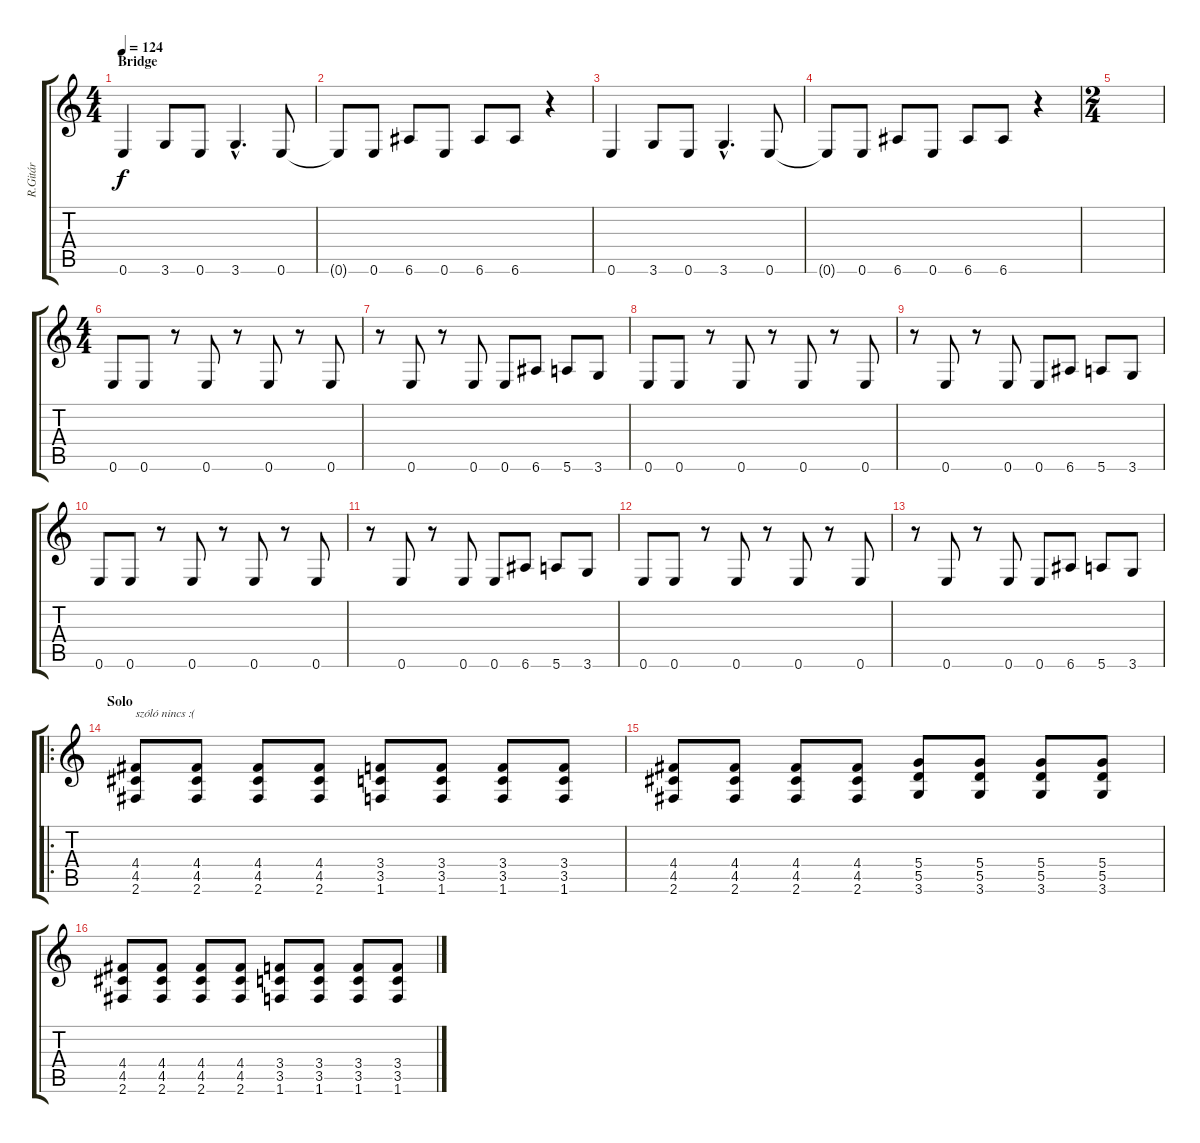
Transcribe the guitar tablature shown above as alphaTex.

\track ("R.Gitár" "R.Gitár") {instrument overdrivenguitar}
\staff {score tabs}
\tuning (E4 B3 G3 D3 A2 E2) {hide}
\ts (4 4)
\section ("" "Bridge")
\tempo 124
\clef g2
\ks c
0.6.4{dy f} 3.6.8 0.6.8 3.6{hac}.4{d} 0.6.8 |
0.6{t}.8 0.6.8 6.6.8 0.6.8 6.6.8 6.6.8 r.4 |
0.6.4 3.6.8 0.6.8 3.6{hac}.4{d} 0.6.8 |
0.6{t}.8 0.6.8 6.6.8 0.6.8 6.6.8 6.6.8 r.4 |
\ts (2 4)
|
\ts (4 4)
0.6.8 0.6.8 r.8 0.6.8 r.8 0.6.8 r.8 0.6.8 |
r.8 0.6.8 r.8 0.6.8 0.6.8 6.6.8 5.6.8 3.6.8 |
0.6.8 0.6.8 r.8 0.6.8 r.8 0.6.8 r.8 0.6.8 |
r.8 0.6.8 r.8 0.6.8 0.6.8 6.6.8 5.6.8 3.6.8 |
0.6.8 0.6.8 r.8 0.6.8 r.8 0.6.8 r.8 0.6.8 |
r.8 0.6.8 r.8 0.6.8 0.6.8 6.6.8 5.6.8 3.6.8 |
0.6.8 0.6.8 r.8 0.6.8 r.8 0.6.8 r.8 0.6.8 |
r.8 0.6.8 r.8 0.6.8 0.6.8 6.6.8 5.6.8 3.6.8 |
\ro
\section ("" "Solo")
(4.4 4.5 2.6).8{txt "szóló nincs :("} (4.4 4.5 2.6).8 (4.4 4.5 2.6).8 (4.4 4.5 2.6).8 (3.4 3.5 1.6).8 (3.4 3.5 1.6).8 (3.4 3.5 1.6).8 (3.4 3.5 1.6).8 |
(4.4 4.5 2.6).8 (4.4 4.5 2.6).8 (4.4 4.5 2.6).8 (4.4 4.5 2.6).8 (5.4 5.5 3.6).8 (5.4 5.5 3.6).8 (5.4 5.5 3.6).8 (5.4 5.5 3.6).8 |
(4.4 4.5 2.6).8 (4.4 4.5 2.6).8 (4.4 4.5 2.6).8 (4.4 4.5 2.6).8 (3.4 3.5 1.6).8 (3.4 3.5 1.6).8 (3.4 3.5 1.6).8 (3.4 3.5 1.6).8
